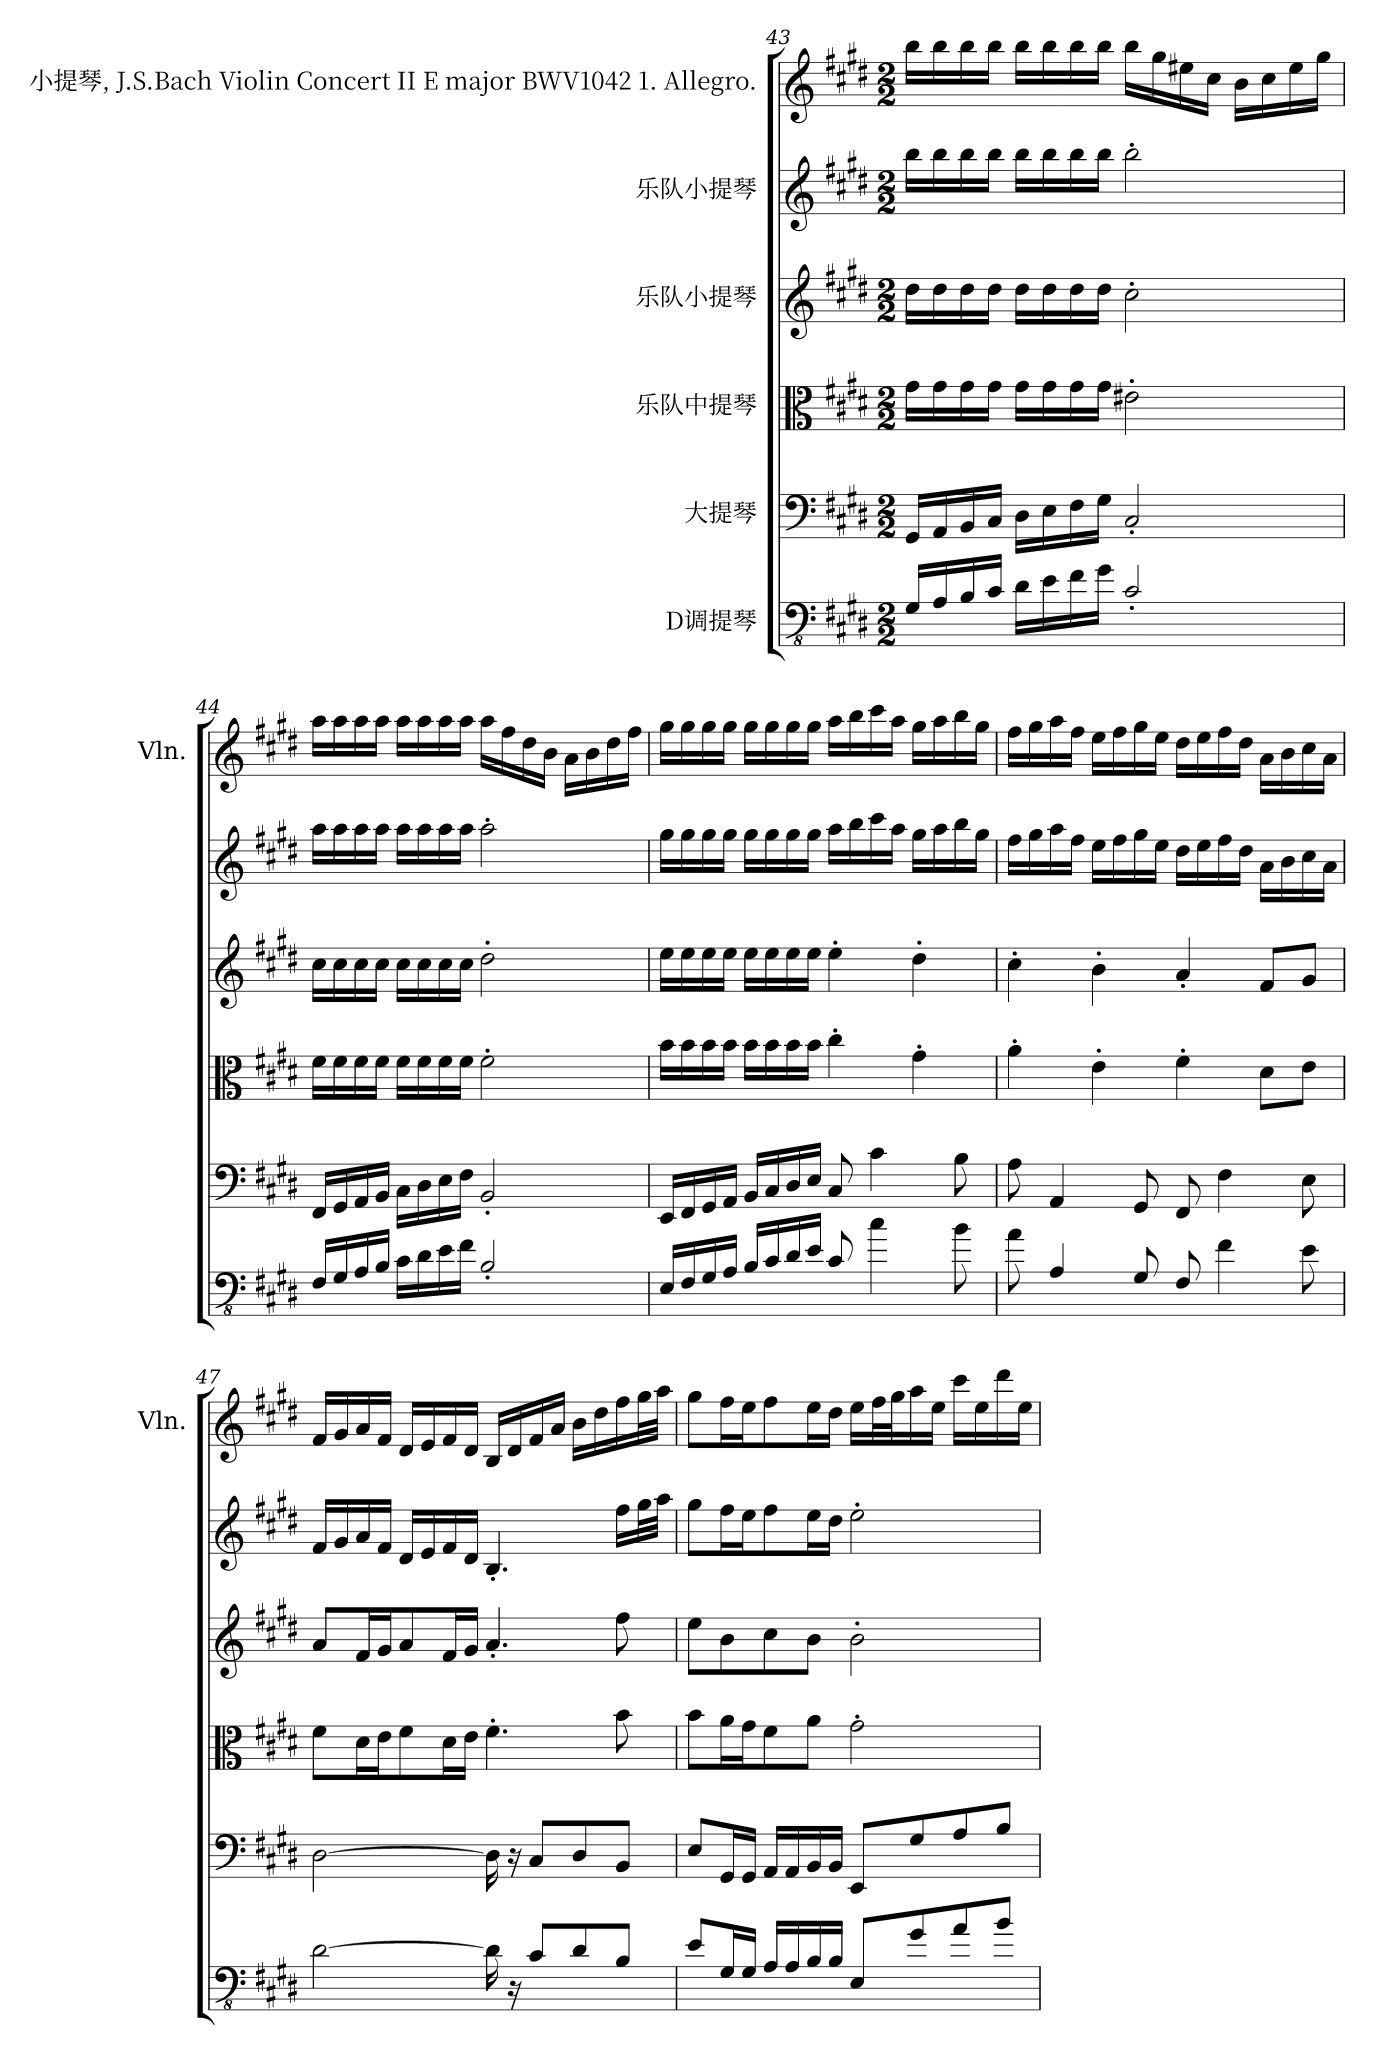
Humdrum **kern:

**kern	**kern	**kern	**kern	**kern	**kern
*part6	*part5	*part4	*part3	*part2	*part1
*staff6	*staff5	*staff4	*staff3	*staff2	*staff1
*I"D调提琴	*I"大提琴	*I"乐队中提琴	*I"乐队小提琴	*I"乐队小提琴	*I"小提琴, J.S.Bach Violin Concert II E major BWV1042 1. Allegro.
*	*	*	*	*	*I'Vln.
*clefFv4	*clefF4	*clefC3	*clefG2	*clefG2	*clefG2
*ITrd7c12	*	*	*	*	*
*k[f#c#g#d#]	*k[f#c#g#d#]	*k[f#c#g#d#]	*k[f#c#g#d#]	*k[f#c#g#d#]	*k[f#c#g#d#]
*M2/2	*M2/2	*M2/2	*M2/2	*M2/2	*M2/2
=43	=43	=43	=43	=43	=43
16GGG#/LL	16GG#/LL	16g#\LL	16dd#\LL	16bb\LL	16bb\LL
16AAA/	16AA/	16g#\	16dd#\	16bb\	16bb\
16BBB/	16BB/	16g#\	16dd#\	16bb\	16bb\
16CC#/JJ	16C#/JJ	16g#\JJ	16dd#\JJ	16bb\JJ	16bb\JJ
16DD#\LL	16D#\LL	16g#\LL	16dd#\LL	16bb\LL	16bb\LL
16EE\	16E\	16g#\	16dd#\	16bb\	16bb\
16FF#\	16F#\	16g#\	16dd#\	16bb\	16bb\
16GG#\JJ	16G#\JJ	16g#\JJ	16dd#\JJ	16bb\JJ	16bb\JJ
2CC#'/	2C#'/	2e#X'\	2cc#'\	2bb'\	16bb\LL
.	.	.	.	.	16gg#\
.	.	.	.	.	16ee#X\
.	.	.	.	.	16cc#\JJ
.	.	.	.	.	16b\LL
.	.	.	.	.	16cc#\
.	.	.	.	.	16ee#\
.	.	.	.	.	16gg#\JJ
!!LO:LB:g=z
=44	=44	=44	=44	=44	=44
16FFF#/LL	16FF#/LL	16f#\LL	16cc#\LL	16aa\LL	16aa\LL
16GGG#/	16GG#/	16f#\	16cc#\	16aa\	16aa\
16AAA/	16AA/	16f#\	16cc#\	16aa\	16aa\
16BBB/JJ	16BB/JJ	16f#\JJ	16cc#\JJ	16aa\JJ	16aa\JJ
16CC#\LL	16C#\LL	16f#\LL	16cc#\LL	16aa\LL	16aa\LL
16DD#\	16D#\	16f#\	16cc#\	16aa\	16aa\
16EE\	16E\	16f#\	16cc#\	16aa\	16aa\
16FF#\JJ	16F#\JJ	16f#\JJ	16cc#\JJ	16aa\JJ	16aa\JJ
2BBB'/	2BB'/	2f#'\	2dd#'\	2aa'\	16aa\LL
.	.	.	.	.	16ff#\
.	.	.	.	.	16dd#\
.	.	.	.	.	16b\JJ
.	.	.	.	.	16a\LL
.	.	.	.	.	16b\
.	.	.	.	.	16dd#\
.	.	.	.	.	16ff#\JJ
=45	=45	=45	=45	=45	=45
16EEE/LL	16EE/LL	16b\LL	16ee\LL	16gg#\LL	16gg#\LL
16FFF#/	16FF#/	16b\	16ee\	16gg#\	16gg#\
16GGG#/	16GG#/	16b\	16ee\	16gg#\	16gg#\
16AAA/JJ	16AA/JJ	16b\JJ	16ee\JJ	16gg#\JJ	16gg#\JJ
16BBB/LL	16BB/LL	16b\LL	16ee\LL	16gg#\LL	16gg#\LL
16CC#/	16C#/	16b\	16ee\	16gg#\	16gg#\
16DD#/	16D#/	16b\	16ee\	16gg#\	16gg#\
16EE/JJ	16E/JJ	16b\JJ	16ee\JJ	16gg#\JJ	16gg#\JJ
8CC#/	8C#/	4cc#'\	4ee'\	16aa\LL	16aa\LL
.	.	.	.	16bb\	16bb\
4C#\	4c#\	.	.	16ccc#\	16ccc#\
.	.	.	.	16aa\JJ	16aa\JJ
.	.	4g#'\	4dd#'\	16gg#\LL	16gg#\LL
.	.	.	.	16aa\	16aa\
8BB\	8B\	.	.	16bb\	16bb\
.	.	.	.	16gg#\JJ	16gg#\JJ
!!LO:PB:g=z
=46	=46	=46	=46	=46	=46
8AA\	8A\	4a'\	4cc#'\	16ff#\LL	16ff#\LL
.	.	.	.	16gg#\	16gg#\
4AAA/	4AA/	.	.	16aa\	16aa\
.	.	.	.	16ff#\JJ	16ff#\JJ
.	.	4e'\	4b'\	16ee\LL	16ee\LL
.	.	.	.	16ff#\	16ff#\
8GGG#/	8GG#/	.	.	16gg#\	16gg#\
.	.	.	.	16ee\JJ	16ee\JJ
8FFF#/	8FF#/	4f#'\	4a'/	16dd#\LL	16dd#\LL
.	.	.	.	16ee\	16ee\
4FF#\	4F#\	.	.	16ff#\	16ff#\
.	.	.	.	16dd#\JJ	16dd#\JJ
.	.	8d#\L	8f#/L	16a\LL	16a\LL
.	.	.	.	16b\	16b\
8EE\	8E\	8e\J	8g#/J	16cc#\	16cc#\
.	.	.	.	16a\JJ	16a\JJ
=47	=47	=47	=47	=47	=47
[2DD#\	[2D#\	8f#\L	8a/L	16f#/LL	16f#/LL
.	.	.	.	16g#/	16g#/
.	.	16d#\L	16f#/L	16a/	16a/
.	.	16e\J	16g#/J	16f#/JJ	16f#/JJ
.	.	8f#\	8a/	16d#/LL	16d#/LL
.	.	.	.	16e/	16e/
.	.	16d#\L	16f#/L	16f#/	16f#/
.	.	16e\JJ	16g#/JJ	16d#/JJ	16d#/JJ
16DD#\]	16D#\]	4.f#'\	4.a'/	4.B'/	16B/LL
16r	16r	.	.	.	16d#/
8CC#/L	8C#/L	.	.	.	16f#/
.	.	.	.	.	16a/JJ
8DD#/	8D#/	.	.	.	16b\LL
.	.	.	.	.	16dd#\
8BBB/J	8BB/J	8b\	8ff#\	16ff#\LL	16ff#\
.	.	.	.	32gg#\L	32gg#\L
.	.	.	.	32aa\JJJ	32aa\JJJ
!!LO:LB:g=z
=48	=48	=48	=48	=48	=48
8EE/L	8E/L	8b\L	8ee\L	8gg#\L	8gg#\L
16GGG#/L	16GG#/L	16a\L	8b\	16ff#\L	16ff#\L
16GGG#/JJ	16GG#/JJ	16g#\J	.	16ee\J	16ee\J
16AAA/LL	16AA/LL	8f#\	8cc#\	8ff#\	8ff#\
16AAA/	16AA/	.	.	.	.
16BBB/	16BB/	8a\J	8b\J	16ee\L	16ee\L
16BBB/JJ	16BB/JJ	.	.	16dd#\JJ	16dd#\JJ
8EEE/L	8EE/L	2g#'\	2b'\	2ee'\	16ee\LL
.	.	.	.	.	32ff#\L
.	.	.	.	.	32gg#\J
8GG#/	8G#/	.	.	.	16aa\
.	.	.	.	.	16ee\JJ
8AA/	8A/	.	.	.	16ccc#\LL
.	.	.	.	.	16ee\
8BB/J	8B/J	.	.	.	16ddd#\
.	.	.	.	.	16ee\JJ
=	=	=	=	=	=
*-	*-	*-	*-	*-	*-
